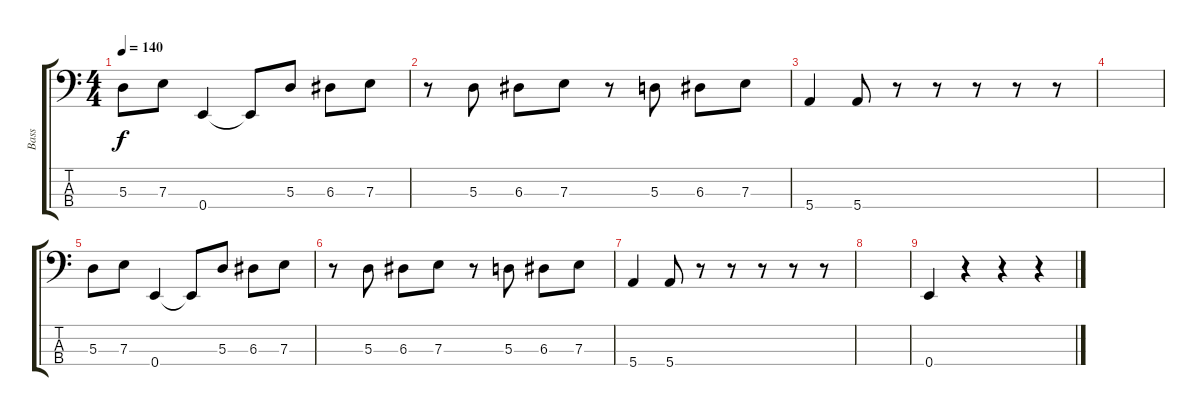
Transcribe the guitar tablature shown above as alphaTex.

\track ("Bass" "Bass") {instrument electricbassfinger}
\staff {score tabs}
\tuning (G2 D2 A1 E1) {hide}
\ts (4 4)
\tempo 140
\clef f4
\ks c
5.3.8{dy f} 7.3.8 0.4.4 0.4{t}.8 5.3.8 6.3.8 7.3.8 |
r.8 5.3.8 6.3.8 7.3.8 r.8 5.3.8 6.3.8 7.3.8 |
5.4.4 5.4.8 r.8 r.8 r.8 r.8 r.8 |
|
5.3.8 7.3.8 0.4.4 0.4{t}.8 5.3.8 6.3.8 7.3.8 |
r.8 5.3.8 6.3.8 7.3.8 r.8 5.3.8 6.3.8 7.3.8 |
5.4.4 5.4.8 r.8 r.8 r.8 r.8 r.8 |
|
0.4.4 r.4 r.4 r.4
